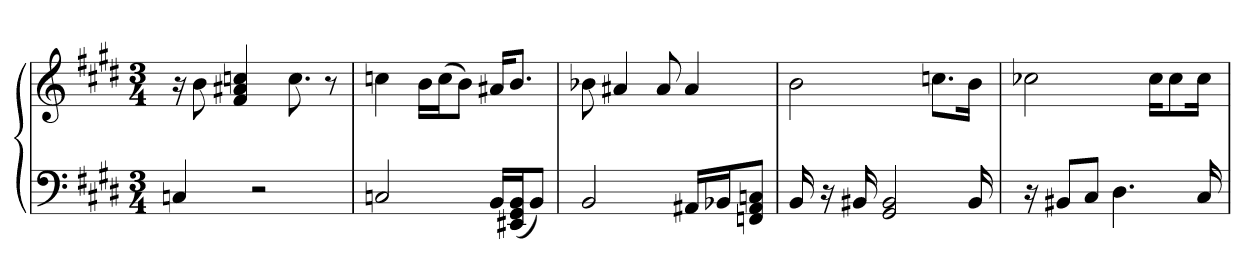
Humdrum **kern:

**kern	**kern
*part1	*part1
*staff2	*staff1
*clefF4	*clefG2
*k[f#c#g#d#]	*k[f#c#g#d#]
*M3/4	*M3/4
=1	=1
4Cn	16r
.	8b
.	4f# 4a#X 4ccn
2r	.
.	8.cc
.	8r
=2	=2
2Cn	4ccn
.	16b\LL
.	(16cc\J
.	8b\J)
16BB/LL	16a#X/KL
(16EE#X/ 16GG#/ 16BB/J	8.b/J
8BB/J)	.
=3	=3
2BB	8b-X
.	4a#X
.	8a#
16AA#X/LL	4a#
16BB-X/J	.
8FFn/ 8AA#/ 8Cn/J	.
=4	=4
16BB	2b
16r	.
16BB#X	.
2GG# 2BB#	.
.	8.ccn\L
16BB#	16b\Jk
=5	=5
16r	2cc-X
8BB#X/L	.
8C#/J	.
4.D#	.
.	16cc-\KL
.	8cc-\
16C#	16cc-\Jk
=	=
*-	*-
